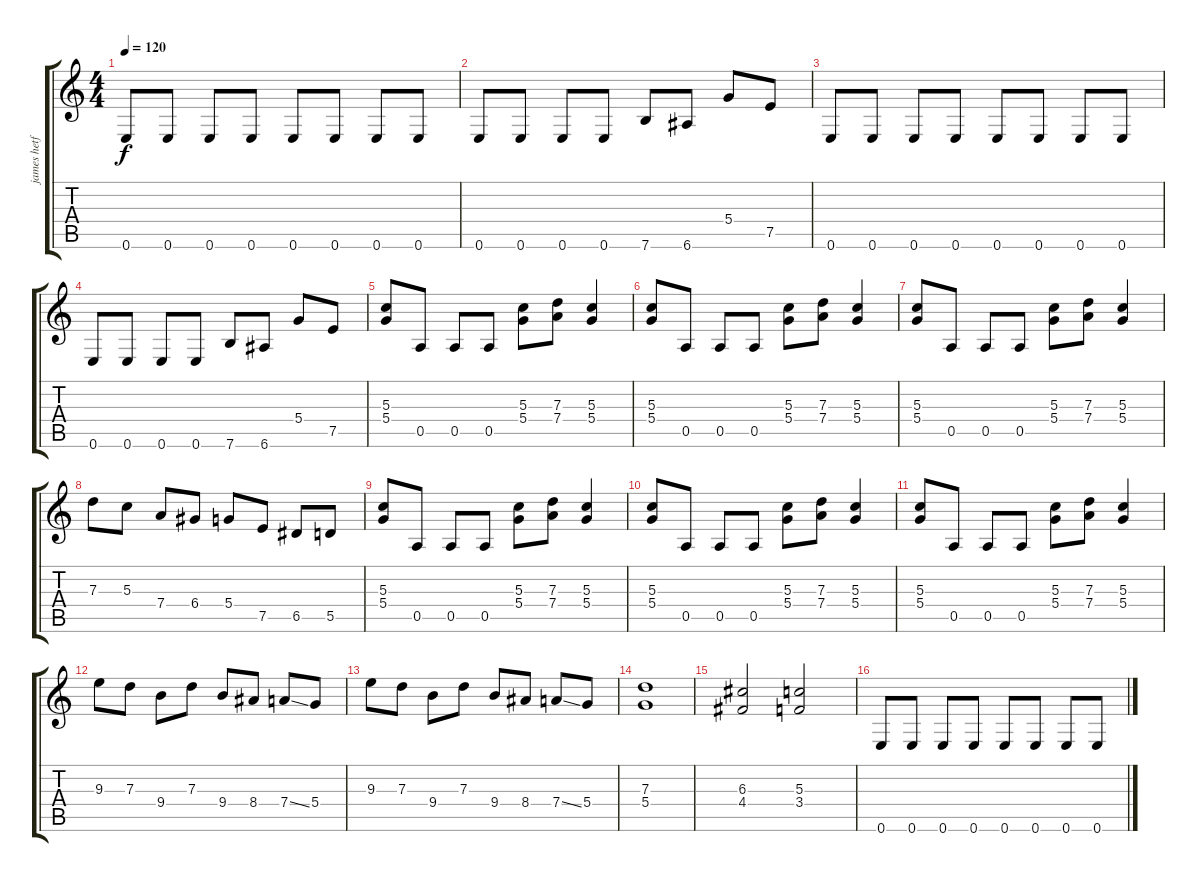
\track ("james hetfield" "james hetf") {instrument overdrivenguitar}
\staff {score tabs}
\tuning (E4 B3 G3 D3 A2 E2) {hide}
\ts (4 4)
\tempo 120
\clef g2
\ks c
0.6.8{dy f} 0.6.8 0.6.8 0.6.8 0.6.8 0.6.8 0.6.8 0.6.8 |
0.6.8 0.6.8 0.6.8 0.6.8 7.6.8 6.6.8 5.4.8 7.5.8 |
0.6.8 0.6.8 0.6.8 0.6.8 0.6.8 0.6.8 0.6.8 0.6.8 |
0.6.8 0.6.8 0.6.8 0.6.8 7.6.8 6.6.8 5.4.8 7.5.8 |
(5.3 5.4).8 0.5.8 0.5.8 0.5.8 (5.3 5.4).8 (7.3 7.4).8 (5.3 5.4).4 |
(5.3 5.4).8 0.5.8 0.5.8 0.5.8 (5.3 5.4).8 (7.3 7.4).8 (5.3 5.4).4 |
(5.3 5.4).8 0.5.8 0.5.8 0.5.8 (5.3 5.4).8 (7.3 7.4).8 (5.3 5.4).4 |
7.3.8 5.3.8 7.4.8 6.4.8 5.4.8 7.5.8 6.5.8 5.5.8 |
(5.3 5.4).8 0.5.8 0.5.8 0.5.8 (5.3 5.4).8 (7.3 7.4).8 (5.3 5.4).4 |
(5.3 5.4).8 0.5.8 0.5.8 0.5.8 (5.3 5.4).8 (7.3 7.4).8 (5.3 5.4).4 |
(5.3 5.4).8 0.5.8 0.5.8 0.5.8 (5.3 5.4).8 (7.3 7.4).8 (5.3 5.4).4 |
9.3.8 7.3.8 9.4.8 7.3.8 9.4.8 8.4.8 7.4{ss}.8 5.4.8 |
9.3.8 7.3.8 9.4.8 7.3.8 9.4.8 8.4.8 7.4{ss}.8 5.4.8 |
(7.3 5.4).1 |
(6.3 4.4).2 (5.3 3.4).2 |
0.6.8 0.6.8 0.6.8 0.6.8 0.6.8 0.6.8 0.6.8 0.6.8
